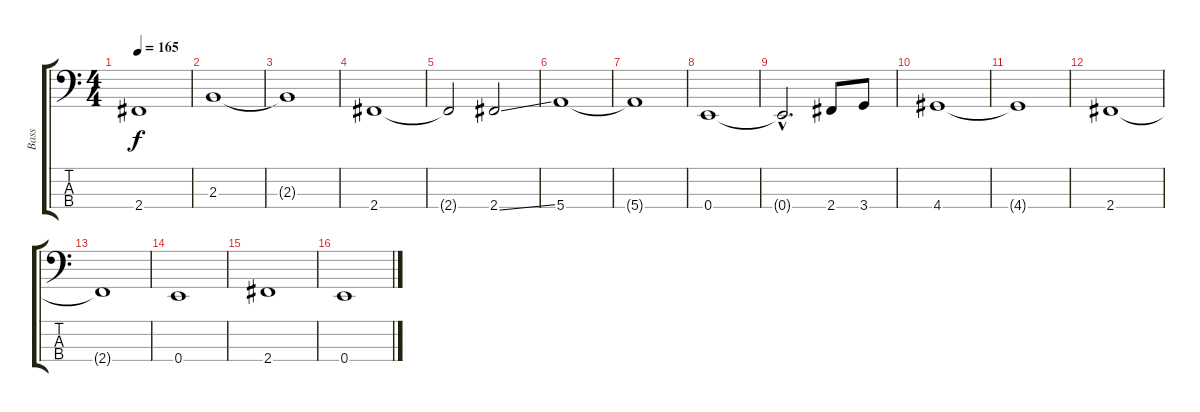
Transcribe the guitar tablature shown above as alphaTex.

\track ("Bass" "Bass") {instrument electricbassfinger}
\staff {score tabs}
\tuning (G2 D2 A1 E1) {hide}
\ts (4 4)
\tempo 165
\clef f4
\ks c
2.4{t}.1{dy f} |
2.3.1 |
2.3{t}.1 |
2.4.1 |
2.4{t}.2 2.4{ss}.2 |
5.4.1 |
5.4{t}.1 |
0.4.1 |
0.4{hac t}.2{d} 2.4.8 3.4.8 |
4.4.1 |
4.4{t}.1 |
2.4.1 |
2.4{t}.1 |
0.4.1 |
2.4.1 |
0.4.1
